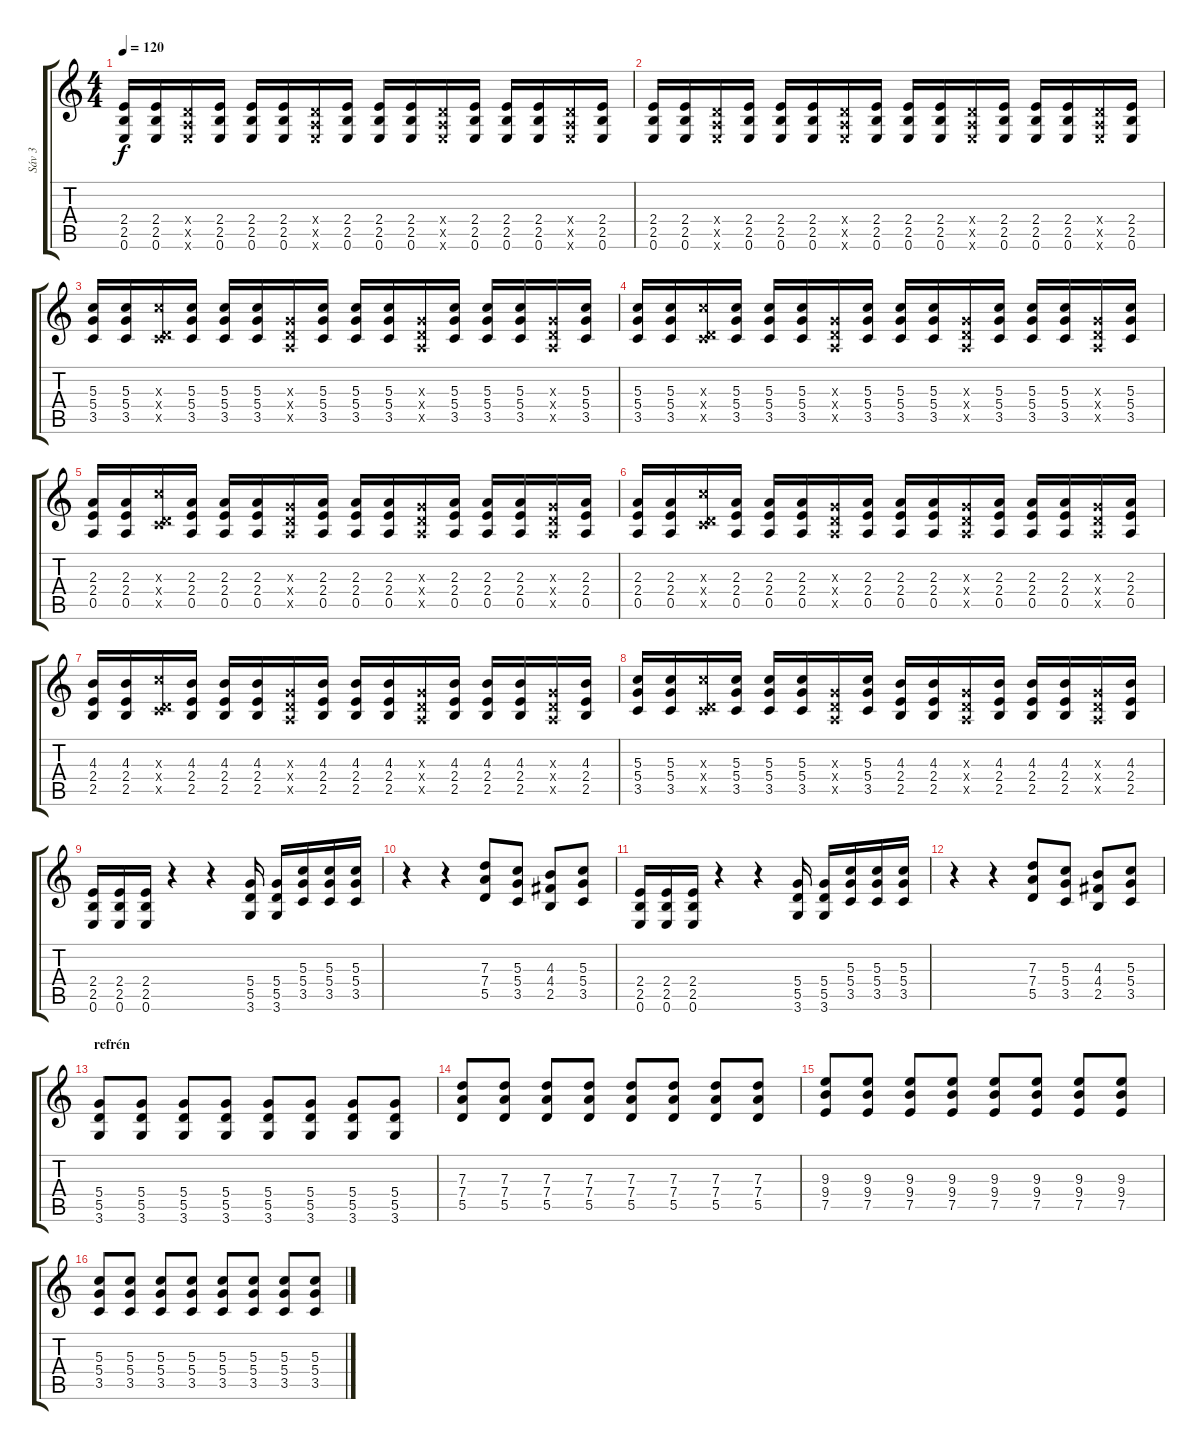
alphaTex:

\track ("Sáv 3" "Sáv 3") {instrument distortionguitar}
\staff {score tabs}
\tuning (E4 B3 G3 D3 A2 E2) {hide}
\ts (4 4)
\tempo 120
\clef g2
\ks c
(2.4 2.5 0.6).16{dy f} (2.4 2.5 0.6).16 (0.4{x} 0.5{x} 0.6{x}).16 (2.4 2.5 0.6).16 (2.4 2.5 0.6).16 (2.4 2.5 0.6).16 (0.4{x} 0.5{x} 0.6{x}).16 (2.4 2.5 0.6).16 (2.4 2.5 0.6).16 (2.4 2.5 0.6).16 (0.4{x} 0.5{x} 0.6{x}).16 (2.4 2.5 0.6).16 (2.4 2.5 0.6).16 (2.4 2.5 0.6).16 (0.4{x} 0.5{x} 0.6{x}).16 (2.4 2.5 0.6).16 |
(2.4 2.5 0.6).16 (2.4 2.5 0.6).16 (0.4{x} 0.5{x} 0.6{x}).16 (2.4 2.5 0.6).16 (2.4 2.5 0.6).16 (2.4 2.5 0.6).16 (0.4{x} 0.5{x} 0.6{x}).16 (2.4 2.5 0.6).16 (2.4 2.5 0.6).16 (2.4 2.5 0.6).16 (0.4{x} 0.5{x} 0.6{x}).16 (2.4 2.5 0.6).16 (2.4 2.5 0.6).16 (2.4 2.5 0.6).16 (0.4{x} 0.5{x} 0.6{x}).16 (2.4 2.5 0.6).16 |
(5.3 5.4 3.5).16 (5.3 5.4 3.5).16 (5.3{x} 0.4{x} 3.5{x}).16 (5.3 5.4 3.5).16 (5.3 5.4 3.5).16 (5.3 5.4 3.5).16 (0.3{x} 0.4{x} 0.5{x}).16 (5.3 5.4 3.5).16 (5.3 5.4 3.5).16 (5.3 5.4 3.5).16 (0.3{x} 0.4{x} 0.5{x}).16 (5.3 5.4 3.5).16 (5.3 5.4 3.5).16 (5.3 5.4 3.5).16 (0.3{x} 0.4{x} 0.5{x}).16 (5.3 5.4 3.5).16 |
(5.3 5.4 3.5).16 (5.3 5.4 3.5).16 (5.3{x} 0.4{x} 3.5{x}).16 (5.3 5.4 3.5).16 (5.3 5.4 3.5).16 (5.3 5.4 3.5).16 (0.3{x} 0.4{x} 0.5{x}).16 (5.3 5.4 3.5).16 (5.3 5.4 3.5).16 (5.3 5.4 3.5).16 (0.3{x} 0.4{x} 0.5{x}).16 (5.3 5.4 3.5).16 (5.3 5.4 3.5).16 (5.3 5.4 3.5).16 (0.3{x} 0.4{x} 0.5{x}).16 (5.3 5.4 3.5).16 |
(2.3 2.4 0.5).16 (2.3 2.4 0.5).16 (5.3{x} 0.4{x} 3.5{x}).16 (2.3 2.4 0.5).16 (2.3 2.4 0.5).16 (2.3 2.4 0.5).16 (0.3{x} 0.4{x} 0.5{x}).16 (2.3 2.4 0.5).16 (2.3 2.4 0.5).16 (2.3 2.4 0.5).16 (0.3{x} 0.4{x} 0.5{x}).16 (2.3 2.4 0.5).16 (2.3 2.4 0.5).16 (2.3 2.4 0.5).16 (0.3{x} 0.4{x} 0.5{x}).16 (2.3 2.4 0.5).16 |
(2.3 2.4 0.5).16 (2.3 2.4 0.5).16 (5.3{x} 0.4{x} 3.5{x}).16 (2.3 2.4 0.5).16 (2.3 2.4 0.5).16 (2.3 2.4 0.5).16 (0.3{x} 0.4{x} 0.5{x}).16 (2.3 2.4 0.5).16 (2.3 2.4 0.5).16 (2.3 2.4 0.5).16 (0.3{x} 0.4{x} 0.5{x}).16 (2.3 2.4 0.5).16 (2.3 2.4 0.5).16 (2.3 2.4 0.5).16 (0.3{x} 0.4{x} 0.5{x}).16 (2.3 2.4 0.5).16 |
(4.3 2.4 2.5).16 (4.3 2.4 2.5).16 (5.3{x} 0.4{x} 3.5{x}).16 (4.3 2.4 2.5).16 (4.3 2.4 2.5).16 (4.3 2.4 2.5).16 (0.3{x} 0.4{x} 0.5{x}).16 (4.3 2.4 2.5).16 (4.3 2.4 2.5).16 (4.3 2.4 2.5).16 (0.3{x} 0.4{x} 0.5{x}).16 (4.3 2.4 2.5).16 (4.3 2.4 2.5).16 (4.3 2.4 2.5).16 (0.3{x} 0.4{x} 0.5{x}).16 (4.3 2.4 2.5).16 |
(5.3 5.4 3.5).16 (5.3 5.4 3.5).16 (5.3{x} 0.4{x} 3.5{x}).16 (5.3 5.4 3.5).16 (5.3 5.4 3.5).16 (5.3 5.4 3.5).16 (0.3{x} 0.4{x} 0.5{x}).16 (5.3 5.4 3.5).16 (4.3 2.4 2.5).16 (4.3 2.4 2.5).16 (0.3{x} 0.4{x} 0.5{x}).16 (4.3 2.4 2.5).16 (4.3 2.4 2.5).16 (4.3 2.4 2.5).16 (0.3{x} 0.4{x} 0.5{x}).16 (4.3 2.4 2.5).16 |
(2.4 2.5 0.6).16 (2.4 2.5 0.6).16 (2.4 2.5 0.6).16 r.4 r.4 (5.4 5.5 3.6).16 (5.4 5.5 3.6).16 (5.3 5.4 3.5).16 (5.3 5.4 3.5).16 (5.3 5.4 3.5).16 |
r.4 r.4 (7.3 7.4 5.5).8 (5.3 5.4 3.5).8 (4.3 4.4 2.5).8 (5.3 5.4 3.5).8 |
(2.4 2.5 0.6).16 (2.4 2.5 0.6).16 (2.4 2.5 0.6).16 r.4 r.4 (5.4 5.5 3.6).16 (5.4 5.5 3.6).16 (5.3 5.4 3.5).16 (5.3 5.4 3.5).16 (5.3 5.4 3.5).16 |
r.4 r.4 (7.3 7.4 5.5).8 (5.3 5.4 3.5).8 (4.3 4.4 2.5).8 (5.3 5.4 3.5).8 |
\section ("" "refrén")
(5.4 5.5 3.6).8 (5.4 5.5 3.6).8 (5.4 5.5 3.6).8 (5.4 5.5 3.6).8 (5.4 5.5 3.6).8 (5.4 5.5 3.6).8 (5.4 5.5 3.6).8 (5.4 5.5 3.6).8 |
(7.3 7.4 5.5).8 (7.3 7.4 5.5).8 (7.3 7.4 5.5).8 (7.3 7.4 5.5).8 (7.3 7.4 5.5).8 (7.3 7.4 5.5).8 (7.3 7.4 5.5).8 (7.3 7.4 5.5).8 |
(9.3 9.4 7.5).8 (9.3 9.4 7.5).8 (9.3 9.4 7.5).8 (9.3 9.4 7.5).8 (9.3 9.4 7.5).8 (9.3 9.4 7.5).8 (9.3 9.4 7.5).8 (9.3 9.4 7.5).8 |
(5.3 5.4 3.5).8 (5.3 5.4 3.5).8 (5.3 5.4 3.5).8 (5.3 5.4 3.5).8 (5.3 5.4 3.5).8 (5.3 5.4 3.5).8 (5.3 5.4 3.5).8 (5.3 5.4 3.5).8
